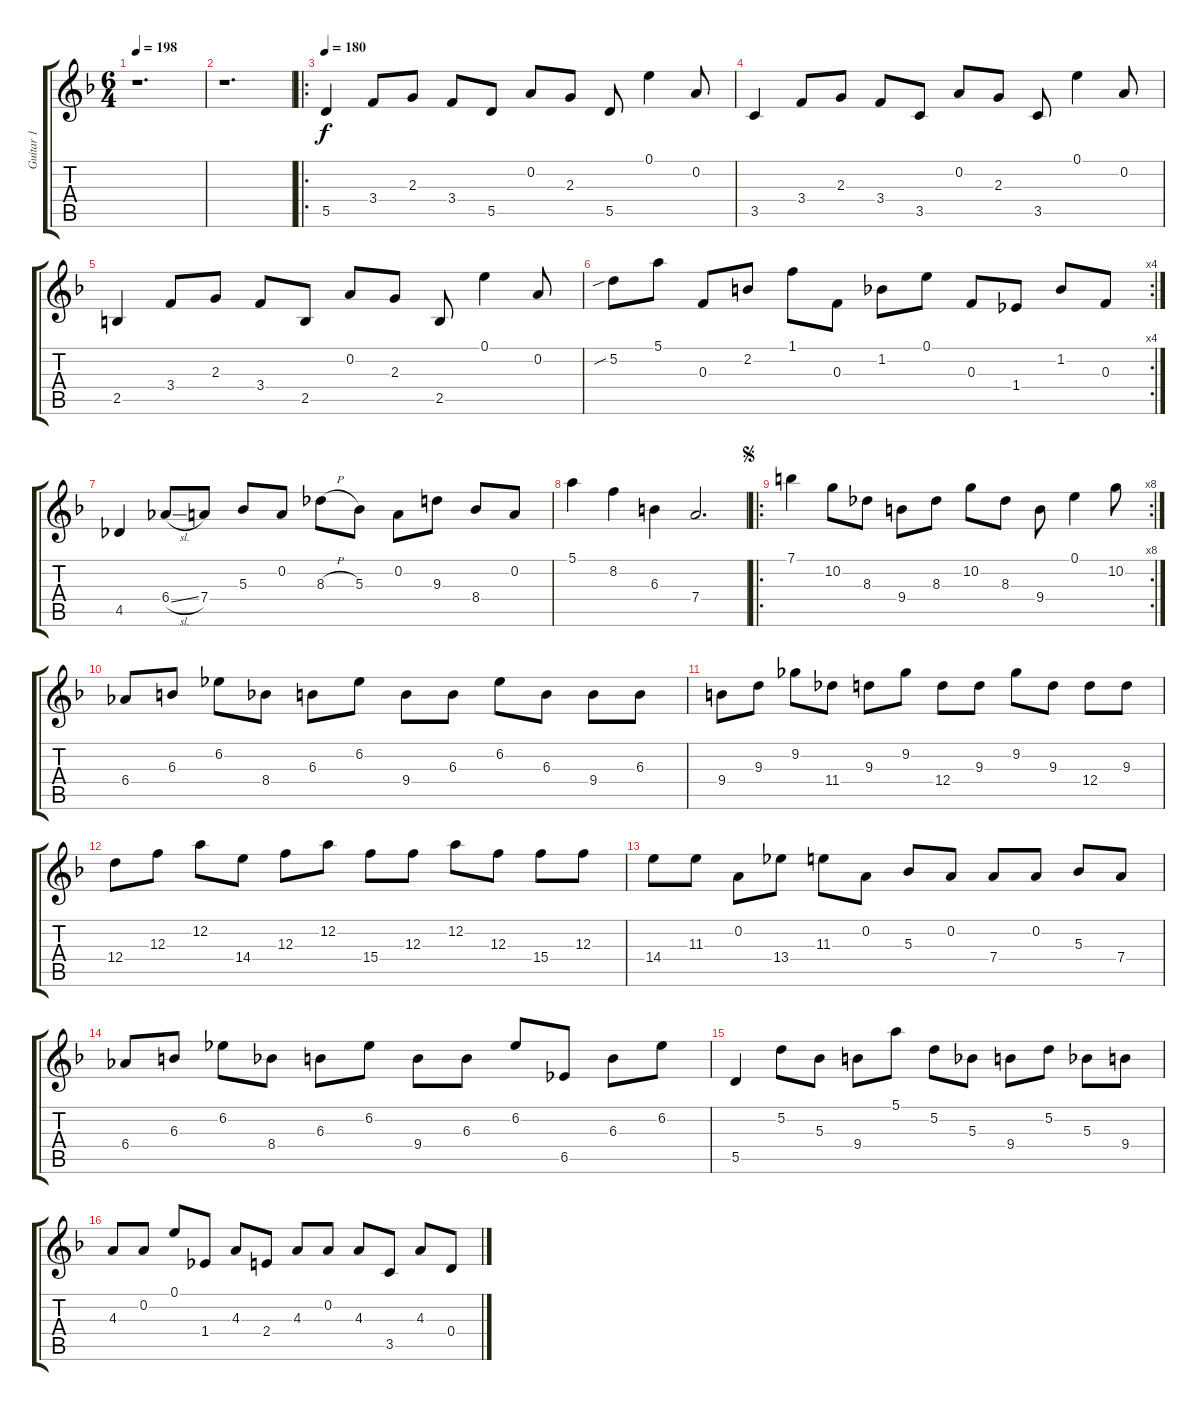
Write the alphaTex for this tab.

\track ("Guitar 1" "Guitar 1") {instrument distortionguitar}
\staff {score tabs}
\tuning (E4 A3 F3 D3 A2 D2) {hide}
\ts (6 4)
\tempo 198
\clef g2
\ks dminor
r.1{d dy f} |
r.1{d} |
\ro
\tempo 180
5.5.4 3.4.8 2.3.8 3.4.8 5.5.8 0.2.8 2.3.8 5.5.8 0.1.4 0.2.8 |
3.5.4 3.4.8 2.3.8 3.4.8 3.5.8 0.2.8 2.3.8 3.5.8 0.1.4 0.2.8 |
2.5.4 3.4.8 2.3.8 3.4.8 2.5.8 0.2.8 2.3.8 2.5.8 0.1.4 0.2.8 |
\rc 4
5.2{sib}.8 5.1.8 0.3.8 2.2.8 1.1.8 0.3.8 1.2.8 0.1.8 0.3.8 1.4.8 1.2.8 0.3.8 |
4.5.4 6.4{sl}.8 7.4.8 5.3.8 0.2.8 8.3{h}.8 5.3.8 0.2.8 9.3.8 8.4.8 0.2.8 |
5.1.4 8.2.4 6.3.4 7.4.2{d} |
\ro
\rc 8
\jump segno
7.1.4 10.2.8 8.3.8 9.4.8 8.3.8 10.2.8 8.3.8 9.4.8 0.1.4 10.2.8 |
6.4.8 6.3.8 6.2.8 8.4.8 6.3.8 6.2.8 9.4.8 6.3.8 6.2.8 6.3.8 9.4.8 6.3.8 |
9.4.8 9.3.8 9.2.8 11.4.8 9.3.8 9.2.8 12.4.8 9.3.8 9.2.8 9.3.8 12.4.8 9.3.8 |
12.4.8 12.3.8 12.2.8 14.4.8 12.3.8 12.2.8 15.4.8 12.3.8 12.2.8 12.3.8 15.4.8 12.3.8 |
14.4.8 11.3.8 0.2.8 13.4.8 11.3.8 0.2.8 5.3.8 0.2.8 7.4.8 0.2.8 5.3.8 7.4.8 |
6.4.8 6.3.8 6.2.8 8.4.8 6.3.8 6.2.8 9.4.8 6.3.8 6.2.8 6.5.8 6.3.8 6.2.8 |
5.5.4 5.2.8 5.3.8 9.4.8 5.1.8 5.2.8 5.3.8 9.4.8 5.2.8 5.3.8 9.4.8 |
4.3.8 0.2.8 0.1.8 1.4.8 4.3.8 2.4.8 4.3.8 0.2.8 4.3.8 3.5.8 4.3.8 0.4.8
